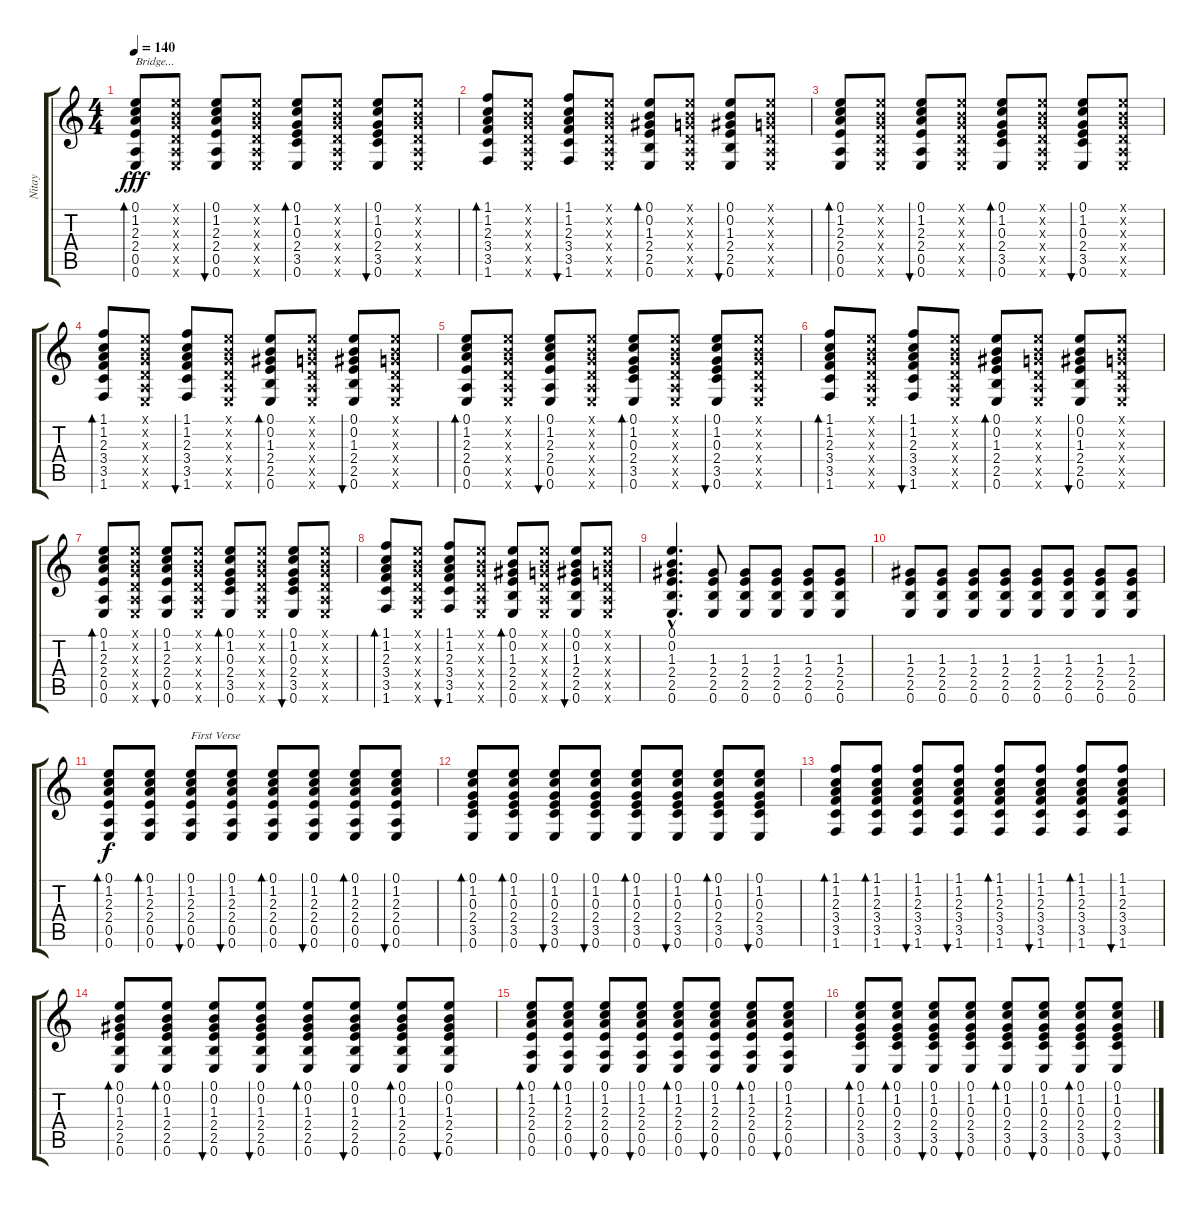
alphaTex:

\track ("Nitay" "Nitay") {instrument acousticguitarsteel}
\staff {score tabs}
\tuning (E4 B3 G3 D3 A2 E2) {hide}
\ts (4 4)
\tempo 140
\clef g2
\ks c
(0.1 1.2 2.3 2.4 0.5 0.6).8{bd 60 txt "Bridge..." dy fff} (0.1{x} 0.2{x} 0.3{x} 0.4{x} 0.5{x} 0.6{x}).8 (0.1 1.2 2.3 2.4 0.5 0.6).8{bu 60} (0.1{x} 0.2{x} 0.3{x} 0.4{x} 0.5{x} 0.6{x}).8 (0.1 1.2 0.3 2.4 3.5 0.6).8{bd 60} (0.1{x} 0.2{x} 0.3{x} 0.4{x} 0.5{x} 0.6{x}).8 (0.1 1.2 0.3 2.4 3.5 0.6).8{bu 60} (0.1{x} 0.2{x} 0.3{x} 0.4{x} 0.5{x} 0.6{x}).8 |
(1.1 1.2 2.3 3.4 3.5 1.6).8{bd 60} (0.1{x} 0.2{x} 0.3{x} 0.4{x} 0.5{x} 0.6{x}).8 (1.1 1.2 2.3 3.4 3.5 1.6).8{bu 60} (0.1{x} 0.2{x} 0.3{x} 0.4{x} 0.5{x} 0.6{x}).8 (0.1 0.2 1.3 2.4 2.5 0.6).8{bd 60} (0.1{x} 0.2{x} 0.3{x} 0.4{x} 0.5{x} 0.6{x}).8 (0.1 0.2 1.3 2.4 2.5 0.6).8{bu 60} (0.1{x} 0.2{x} 0.3{x} 0.4{x} 0.5{x} 0.6{x}).8 |
(0.1 1.2 2.3 2.4 0.5 0.6).8{bd 60} (0.1{x} 0.2{x} 0.3{x} 0.4{x} 0.5{x} 0.6{x}).8 (0.1 1.2 2.3 2.4 0.5 0.6).8{bu 60} (0.1{x} 0.2{x} 0.3{x} 0.4{x} 0.5{x} 0.6{x}).8 (0.1 1.2 0.3 2.4 3.5 0.6).8{bd 60} (0.1{x} 0.2{x} 0.3{x} 0.4{x} 0.5{x} 0.6{x}).8 (0.1 1.2 0.3 2.4 3.5 0.6).8{bu 60} (0.1{x} 0.2{x} 0.3{x} 0.4{x} 0.5{x} 0.6{x}).8 |
(1.1 1.2 2.3 3.4 3.5 1.6).8{bd 60} (0.1{x} 0.2{x} 0.3{x} 0.4{x} 0.5{x} 0.6{x}).8 (1.1 1.2 2.3 3.4 3.5 1.6).8{bu 60} (0.1{x} 0.2{x} 0.3{x} 0.4{x} 0.5{x} 0.6{x}).8 (0.1 0.2 1.3 2.4 2.5 0.6).8{bd 60} (0.1{x} 0.2{x} 0.3{x} 0.4{x} 0.5{x} 0.6{x}).8 (0.1 0.2 1.3 2.4 2.5 0.6).8{bu 60} (0.1{x} 0.2{x} 0.3{x} 0.4{x} 0.5{x} 0.6{x}).8 |
(0.1 1.2 2.3 2.4 0.5 0.6).8{bd 60} (0.1{x} 0.2{x} 0.3{x} 0.4{x} 0.5{x} 0.6{x}).8 (0.1 1.2 2.3 2.4 0.5 0.6).8{bu 60} (0.1{x} 0.2{x} 0.3{x} 0.4{x} 0.5{x} 0.6{x}).8 (0.1 1.2 0.3 2.4 3.5 0.6).8{bd 60} (0.1{x} 0.2{x} 0.3{x} 0.4{x} 0.5{x} 0.6{x}).8 (0.1 1.2 0.3 2.4 3.5 0.6).8{bu 60} (0.1{x} 0.2{x} 0.3{x} 0.4{x} 0.5{x} 0.6{x}).8 |
(1.1 1.2 2.3 3.4 3.5 1.6).8{bd 60} (0.1{x} 0.2{x} 0.3{x} 0.4{x} 0.5{x} 0.6{x}).8 (1.1 1.2 2.3 3.4 3.5 1.6).8{bu 60} (0.1{x} 0.2{x} 0.3{x} 0.4{x} 0.5{x} 0.6{x}).8 (0.1 0.2 1.3 2.4 2.5 0.6).8{bd 60} (0.1{x} 0.2{x} 0.3{x} 0.4{x} 0.5{x} 0.6{x}).8 (0.1 0.2 1.3 2.4 2.5 0.6).8{bu 60} (0.1{x} 0.2{x} 0.3{x} 0.4{x} 0.5{x} 0.6{x}).8 |
(0.1 1.2 2.3 2.4 0.5 0.6).8{bd 60} (0.1{x} 0.2{x} 0.3{x} 0.4{x} 0.5{x} 0.6{x}).8 (0.1 1.2 2.3 2.4 0.5 0.6).8{bu 60} (0.1{x} 0.2{x} 0.3{x} 0.4{x} 0.5{x} 0.6{x}).8 (0.1 1.2 0.3 2.4 3.5 0.6).8{bd 60} (0.1{x} 0.2{x} 0.3{x} 0.4{x} 0.5{x} 0.6{x}).8 (0.1 1.2 0.3 2.4 3.5 0.6).8{bu 60} (0.1{x} 0.2{x} 0.3{x} 0.4{x} 0.5{x} 0.6{x}).8 |
(1.1 1.2 2.3 3.4 3.5 1.6).8{bd 60} (0.1{x} 0.2{x} 0.3{x} 0.4{x} 0.5{x} 0.6{x}).8 (1.1 1.2 2.3 3.4 3.5 1.6).8{bu 60} (0.1{x} 0.2{x} 0.3{x} 0.4{x} 0.5{x} 0.6{x}).8 (0.1 0.2 1.3 2.4 2.5 0.6).8{bd 60} (0.1{x} 0.2{x} 0.3{x} 0.4{x} 0.5{x} 0.6{x}).8 (0.1 0.2 1.3 2.4 2.5 0.6).8{bu 60} (0.1{x} 0.2{x} 0.3{x} 0.4{x} 0.5{x} 0.6{x}).8 |
(0.1{hac} 0.2{hac} 1.3{hac} 2.4{hac} 2.5{hac} 0.6{hac}).4{d} (1.3 2.4 2.5 0.6).8 (1.3 2.4 2.5 0.6).8 (1.3 2.4 2.5 0.6).8 (1.3 2.4 2.5 0.6).8 (1.3 2.4 2.5 0.6).8 |
(1.3 2.4 2.5 0.6).8 (1.3 2.4 2.5 0.6).8 (1.3 2.4 2.5 0.6).8 (1.3 2.4 2.5 0.6).8 (1.3 2.4 2.5 0.6).8 (1.3 2.4 2.5 0.6).8 (1.3 2.4 2.5 0.6).8 (1.3 2.4 2.5 0.6).8 |
(0.1 1.2 2.3 2.4 0.5 0.6).8{bd 30 dy f} (0.1 1.2 2.3 2.4 0.5 0.6).8{bd 30} (0.1 1.2 2.3 2.4 0.5 0.6).8{bu 30 txt "First Verse"} (0.1 1.2 2.3 2.4 0.5 0.6).8{bu 30} (0.1 1.2 2.3 2.4 0.5 0.6).8{bd 30} (0.1 1.2 2.3 2.4 0.5 0.6).8{bu 30} (0.1 1.2 2.3 2.4 0.5 0.6).8{bd 30} (0.1 1.2 2.3 2.4 0.5 0.6).8{bu 30} |
(0.1 1.2 0.3 2.4 3.5 0.6).8{bd 30} (0.1 1.2 0.3 2.4 3.5 0.6).8{bd 30} (0.1 1.2 0.3 2.4 3.5 0.6).8{bu 30} (0.1 1.2 0.3 2.4 3.5 0.6).8{bu 30} (0.1 1.2 0.3 2.4 3.5 0.6).8{bd 30} (0.1 1.2 0.3 2.4 3.5 0.6).8{bu 30} (0.1 1.2 0.3 2.4 3.5 0.6).8{bd 30} (0.1 1.2 0.3 2.4 3.5 0.6).8{bu 30} |
(1.1 1.2 2.3 3.4 3.5 1.6).8{bd 30} (1.1 1.2 2.3 3.4 3.5 1.6).8{bd 30} (1.1 1.2 2.3 3.4 3.5 1.6).8{bu 30} (1.1 1.2 2.3 3.4 3.5 1.6).8{bu 30} (1.1 1.2 2.3 3.4 3.5 1.6).8{bd 30} (1.1 1.2 2.3 3.4 3.5 1.6).8{bu 30} (1.1 1.2 2.3 3.4 3.5 1.6).8{bd 30} (1.1 1.2 2.3 3.4 3.5 1.6).8{bu 30} |
(0.1 0.2 1.3 2.4 2.5 0.6).8{bd 30} (0.1 0.2 1.3 2.4 2.5 0.6).8{bd 30} (0.1 0.2 1.3 2.4 2.5 0.6).8{bu 30} (0.1 0.2 1.3 2.4 2.5 0.6).8{bu 30} (0.1 0.2 1.3 2.4 2.5 0.6).8{bd 30} (0.1 0.2 1.3 2.4 2.5 0.6).8{bu 30} (0.1 0.2 1.3 2.4 2.5 0.6).8{bd 30} (0.1 0.2 1.3 2.4 2.5 0.6).8{bu 30} |
(0.1 1.2 2.3 2.4 0.5 0.6).8{bd 30} (0.1 1.2 2.3 2.4 0.5 0.6).8{bd 30} (0.1 1.2 2.3 2.4 0.5 0.6).8{bu 30} (0.1 1.2 2.3 2.4 0.5 0.6).8{bu 30} (0.1 1.2 2.3 2.4 0.5 0.6).8{bd 30} (0.1 1.2 2.3 2.4 0.5 0.6).8{bu 30} (0.1 1.2 2.3 2.4 0.5 0.6).8{bd 30} (0.1 1.2 2.3 2.4 0.5 0.6).8{bu 30} |
(0.1 1.2 0.3 2.4 3.5 0.6).8{bd 30} (0.1 1.2 0.3 2.4 3.5 0.6).8{bd 30} (0.1 1.2 0.3 2.4 3.5 0.6).8{bu 30} (0.1 1.2 0.3 2.4 3.5 0.6).8{bu 30} (0.1 1.2 0.3 2.4 3.5 0.6).8{bd 30} (0.1 1.2 0.3 2.4 3.5 0.6).8{bu 30} (0.1 1.2 0.3 2.4 3.5 0.6).8{bd 30} (0.1 1.2 0.3 2.4 3.5 0.6).8{bu 30}
